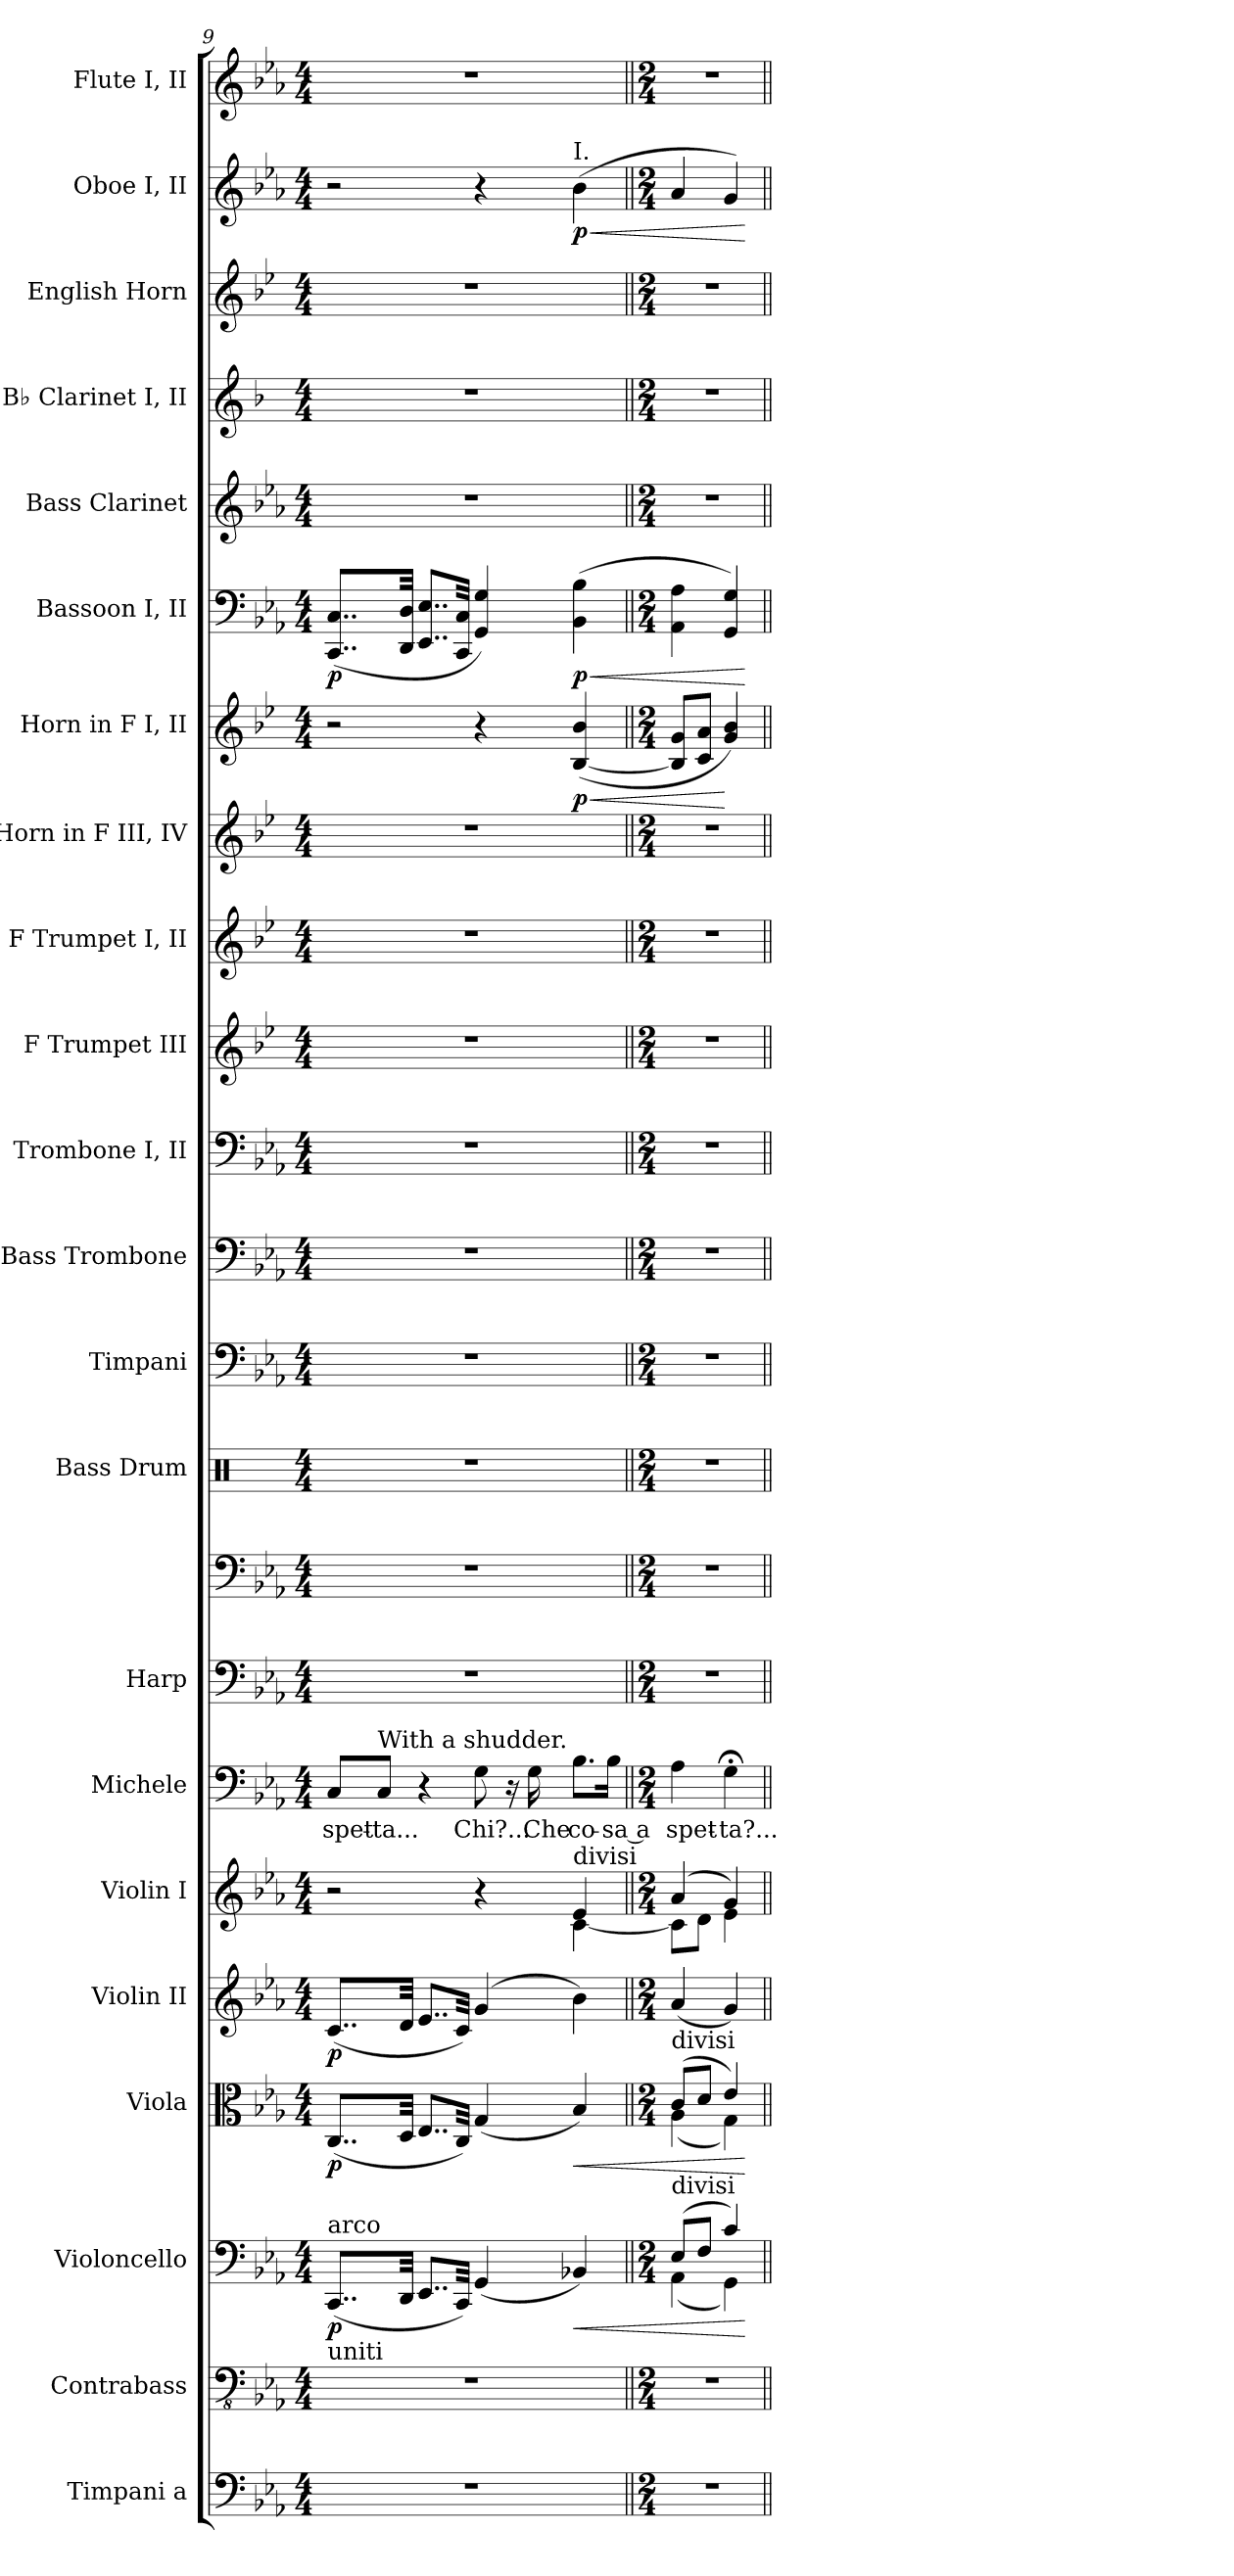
**kern	**kern	**kern	**dynam	**kern	**dynam	**kern	**dynam	**kern	**kern	**text	**kern	**kern	**kern	**kern	**kern	**kern	**kern	**kern	**kern	**kern	**dynam	**kern	**dynam	**kern	**kern	**kern	**kern	**dynam	**kern
*part22	*part21	*part20	*part20	*part19	*part19	*part18	*part18	*part17	*part16	*part16	*part15	*part15	*part14	*part13	*part12	*part11	*part10	*part9	*part8	*part7	*part7	*part6	*part6	*part5	*part4	*part3	*part2	*part2	*part1
*staff23	*staff22	*staff21	*staff21	*staff20	*staff20	*staff19	*staff19	*staff18	*staff17	*staff17	*staff16	*staff15	*staff14	*staff13	*staff12	*staff11	*staff10	*staff9	*staff8	*staff7	*staff7	*staff6	*staff6	*staff5	*staff4	*staff3	*staff2	*staff2	*staff1
*I"Timpani a	*I"Contrabass	*I"Violoncello	*	*I"Viola	*	*I"Violin II	*	*I"Violin I	*I"Michele	*	*I"Harp	*	*I"Bass Drum	*I"Timpani	*I"Bass Trombone	*I"Trombone I, II	*I"F Trumpet III	*I"F Trumpet I, II	*I"Horn in F III, IV	*I"Horn in F I, II	*	*I"Bassoon I, II	*	*I"Bass Clarinet	*I"B♭ Clarinet I, II	*I"English Horn	*I"Oboe I, II	*	*I"Flute I, II
*I'Timp. a	*I'Cb.	*I'Vc.	*	*I'Vla.	*	*I'Vln. II	*	*I'Vln. I	*I'M.	*	*I'Hrp.	*	*I'B. Dr.	*I'Timp.	*I'B. Tbn.	*I'Tbn. I, II	*I'F Tpt. III	*I'F Tpt. I, II	*	*	*	*I'Bsn. I, II	*	*I'B. Cl.	*I'B♭ Cl. I, II	*I'E. Hn.	*I'Ob. I, II	*	*I'Fl. I, II
*clefF4	*clefFv4	*clefF4	*	*clefC3	*	*clefG2	*	*clefG2	*clefF4	*	*clefF4	*clefF4	*clefX	*clefF4	*clefF4	*clefF4	*clefG2	*clefG2	*clefG2	*clefG2	*	*clefF4	*	*clefG2	*clefG2	*clefG2	*clefG2	*	*clefG2
*	*	*	*	*	*	*	*	*	*	*	*	*	*	*	*	*	*ITrd-3c-5	*ITrd-3c-5	*ITrd4c7	*ITrd4c7	*	*	*	*ITrd8c14	*ITrd1c2	*ITrd4c7	*	*	*
*k[b-e-a-]	*k[b-e-a-]	*k[b-e-a-]	*	*k[b-e-a-]	*	*k[b-e-a-]	*	*k[b-e-a-]	*k[b-e-a-]	*	*k[b-e-a-]	*k[b-e-a-]	*k[]	*k[b-e-a-]	*k[b-e-a-]	*k[b-e-a-]	*k[b-e-a-]	*k[b-e-a-]	*k[b-e-a-]	*k[b-e-a-]	*	*k[b-e-a-]	*	*k[b-e-a-]	*k[b-e-a-]	*k[b-e-a-]	*k[b-e-a-]	*	*k[b-e-a-]
*M4/4	*M4/4	*M4/4	*	*M4/4	*	*M4/4	*	*M4/4	*M4/4	*	*M4/4	*M4/4	*M4/4	*M4/4	*M4/4	*M4/4	*M4/4	*M4/4	*M4/4	*M4/4	*	*M4/4	*	*M4/4	*M4/4	*M4/4	*M4/4	*	*M4/4
=9	=9	=9	=9	=9	=9	=9	=9	=9	=9	=9	=9	=9	=9	=9	=9	=9	=9	=9	=9	=9	=9	=9	=9	=9	=9	=9	=9	=9	=9
*	*	*	*	*	*	*	*	*^	*	*	*	*	*	*	*	*	*	*	*	*	*	*	*	*	*	*	*	*	*
!	!	!LO:TX:a:t=arco	!	!	!	!	!	!	!	!	!	!	!	!	!	!	!	!	!	!	!	!	!	!	!	!	!	!	!	!
!	!	!LO:TX:b:t=uniti	!	!	!	!	!	!	!	!	!	!	!	!	!	!	!	!	!	!	!	!	!	!	!	!	!	!	!	!
!	!	!	!LO:DY:b	!	!LO:DY:b	!	!LO:DY:b	!	!	!	!	!	!	!	!	!	!	!	!	!	!	!	!	!LO:DY:b	!	!	!	!	!	!
1r	1r	(8..CC/L	p	(8..C/L	p	(8..c/L	p	2r	2ryy	8C/L	-spet-	1r	1r	1r	1r	1r	1r	1r	1r	1r	2r	.	(8..CC/ 8..C/L	p	1r	1r	1r	2r	.	1r
!	!	!	!	!	!	!	!	!	!	!LO:TX:a:t=With a shudder.	!	!	!	!	!	!	!	!	!	!	!	!	!	!	!	!	!	!	!	!
.	.	.	.	.	.	.	.	.	.	8C/J	-ta...	.	.	.	.	.	.	.	.	.	.	.	.	.	.	.	.	.	.	.
.	.	32DD/Jkk	.	32D/Jkk	.	32d/Jkk	.	.	.	.	.	.	.	.	.	.	.	.	.	.	.	.	32DD/ 32D/Jkk	.	.	.	.	.	.	.
.	.	8..EE-/L	.	8..E-/L	.	8..e-/L	.	.	.	4r	.	.	.	.	.	.	.	.	.	.	.	.	8..EE-/ 8..E-/L	.	.	.	.	.	.	.
.	.	32CC/Jkk)	.	32C/Jkk)	.	32c/Jkk)	.	.	.	.	.	.	.	.	.	.	.	.	.	.	.	.	32CC/ 32C/Jkk	.	.	.	.	.	.	.
.	.	(4GG/	.	(4G/	.	(4g/	.	4r	4ryy	8G\	Chi?...	.	.	.	.	.	.	.	.	.	4r	.	4GG/ 4G/)	.	.	.	.	4r	.	.
.	.	.	.	.	.	.	.	.	.	16r	.	.	.	.	.	.	.	.	.	.	.	.	.	.	.	.	.	.	.	.
.	.	.	.	.	.	.	.	.	.	16G\	Che	.	.	.	.	.	.	.	.	.	.	.	.	.	.	.	.	.	.	.
!	!	!	!	!	!	!	!	!	!	!	!	!	!	!	!	!	!	!	!	!	!	!	!	!	!	!	!	!LO:TX:a:t=I.	!	!
!	!	!	!	!	!	!	!	!LO:TX:a:t=divisi	!	!	!	!	!	!	!	!	!	!	!	!	!	!	!	!	!	!	!	!	!	!
!	!	!	!LO:HP:b	!	!LO:HP:b	!	!	!	!	!	!	!	!	!	!	!	!	!	!	!	!	!LO:HP:b	!	!LO:HP:b	!	!	!	!	!LO:HP:b	!
!	!	!	!	!	!	!	!	!	!	!	!	!	!	!	!	!	!	!	!	!	!	!LO:DY:n=1:b	!	!LO:DY:n=1:b	!	!	!	!	!LO:DY:n=1:b	!
.	.	4BB-X/)	<	4B-/)	<	4b-\)	.	4e-/	[4c\	8.B-\L	co-	.	.	.	.	.	.	.	.	.	(>[4E-/ 4e-/	< p	(4BB-\ 4B-\	< p	.	.	.	(4b-\	< p	.
.	.	.	.	.	.	.	.	.	.	16B-\Jk	sa a	.	.	.	.	.	.	.	.	.	.	.	.	.	.	.	.	.	.	.
!!LO:PB:g=z
=10||	=10||	=10||	=10||	=10||	=10||	=10||	=10||	=10||	=10||	=10||	=10||	=10||	=10||	=10||	=10||	=10||	=10||	=10||	=10||	=10||	=10||	=10||	=10||	=10||	=10||	=10||	=10||	=10||	=10||	=10||
*M2/4	*M2/4	*M2/4	*	*M2/4	*	*M2/4	*	*M2/4	*	*M2/4	*	*M2/4	*M2/4	*M2/4	*M2/4	*M2/4	*M2/4	*M2/4	*M2/4	*M2/4	*M2/4	*	*M2/4	*	*M2/4	*M2/4	*M2/4	*M2/4	*	*M2/4
*	*	*^	*	*^	*	*	*	*	*	*	*	*	*	*	*	*	*	*	*	*	*	*	*	*	*	*	*	*	*	*
!	!	!	!	!	!LO:TX:a:t=divisi	!	!	!	!	!	!	!	!	!	!	!	!	!	!	!	!	!	!	!	!	!	!	!	!	!	!	!
!	!	!LO:TX:a:t=divisi	!	!	!	!	!	!	!	!	!	!	!	!	!	!	!	!	!	!	!	!	!	!	!	!	!	!	!	!	!	!
2r	2r	(8E-/L	(4AA-\	.	(8c/L	(4A-\	.	(4a-/	.	(4a-/	8c\L]	4A-\	-spet-	2r	2r	2r	2r	2r	2r	2r	2r	2r	8E-/] 8c/L	.	4AA-\ 4A-\	.	2r	2r	2r	4a-/	.	2r
.	.	8F/J	.	.	8d/J	.	.	.	.	.	8d\J	.	.	.	.	.	.	.	.	.	.	.	8F/ 8d/J	.	.	.	.	.	.	.	.	.
.	.	4c/)	4GG\)	.	4e-/)	4G\)	.	4g/)	.	4g/)	4e-\	4G;<\	-ta?...	.	.	.	.	.	.	.	.	.	4c/ 4e-/)	[	4GG/ 4G/)	.	.	.	.	4g/)	.	.
*	*	*v	*v	*	*	*	*	*	*	*v	*v	*	*	*	*	*	*	*	*	*	*	*	*	*	*	*	*	*	*	*	*	*
*	*	*	*	*v	*v	*	*	*	*	*	*	*	*	*	*	*	*	*	*	*	*	*	*	*	*	*	*	*	*	*
.	.	.	[	.	[	.	.	.	.	.	.	.	.	.	.	.	.	.	.	.	.	.	[	.	.	.	.	[	.
=||	=||	=||	=||	=||	=||	=||	=||	=||	=||	=||	=||	=||	=||	=||	=||	=||	=||	=||	=||	=||	=||	=||	=||	=||	=||	=||	=||	=||	=||
*-	*-	*-	*-	*-	*-	*-	*-	*-	*-	*-	*-	*-	*-	*-	*-	*-	*-	*-	*-	*-	*-	*-	*-	*-	*-	*-	*-	*-	*-
